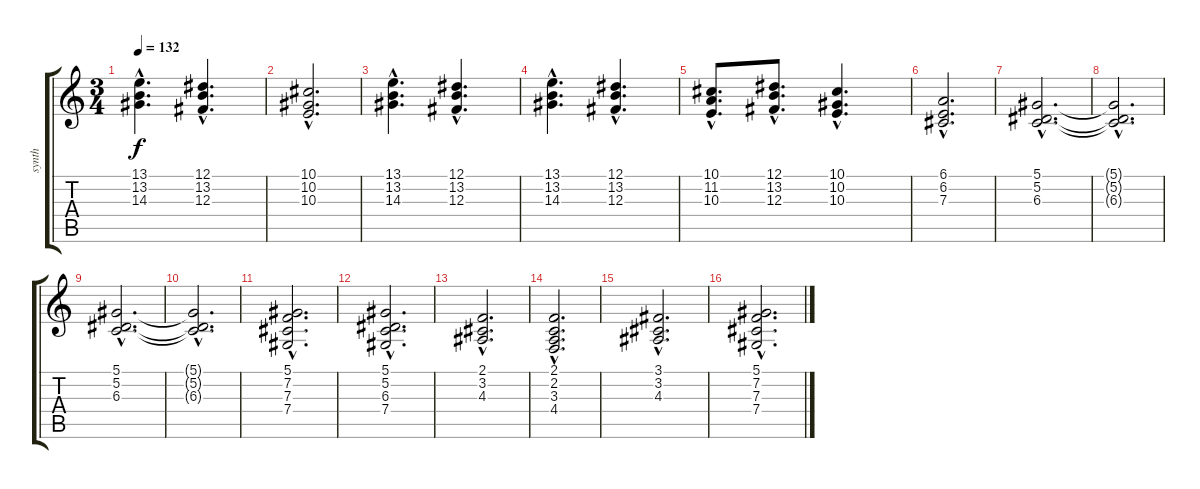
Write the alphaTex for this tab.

\track ("synth" "synth") {instrument stringensemble1}
\staff {score tabs}
\tuning (Eb4 Bb3 Gb3 Db3 Ab2 Eb2) {hide}
\ts (3 4)
\tempo 132
\clef g2
\ks c
(13.1{hac} 13.2{hac} 14.3{hac}).4{d dy f} (12.1{hac} 13.2{hac} 12.3{hac}).4{d} |
(10.1{hac} 10.2{hac} 10.3{hac}).2{d} |
(13.1{hac} 13.2{hac} 14.3{hac}).4{d} (12.1{hac} 13.2{hac} 12.3{hac}).4{d} |
(13.1{hac} 13.2{hac} 14.3{hac}).4{d} (12.1{hac} 13.2{hac} 12.3{hac}).4{d} |
(10.1{hac} 11.2{hac} 10.3).8{d} (12.1{hac} 13.2{hac} 12.3{hac}).8{d} (10.1{hac} 10.2{hac} 10.3{hac}).4{d} |
(6.1{hac} 6.2{hac} 7.3{hac}).2{d} |
(5.1{hac} 5.2{hac} 6.3{hac}).2{d} |
(5.1{hac t} 5.2{hac t} 6.3{hac t}).2{d} |
(5.1{hac} 5.2{hac} 6.3{hac}).2{d} |
(5.1{hac t} 5.2{hac t} 6.3{hac t}).2{d} |
(5.1{hac} 7.2{hac} 7.3{hac} 7.4{hac}).2{d} |
(5.1{hac} 5.2{hac} 6.3{hac} 7.4{hac}).2{d} |
(2.1{hac} 3.2{hac} 4.3{hac}).2{d} |
(2.1{hac} 2.2{hac} 3.3{hac} 4.4{hac}).2{d} |
(3.1{hac} 3.2{hac} 4.3{hac}).2{d} |
(5.1{hac} 7.2{hac} 7.3{hac} 7.4{hac}).2{d}
